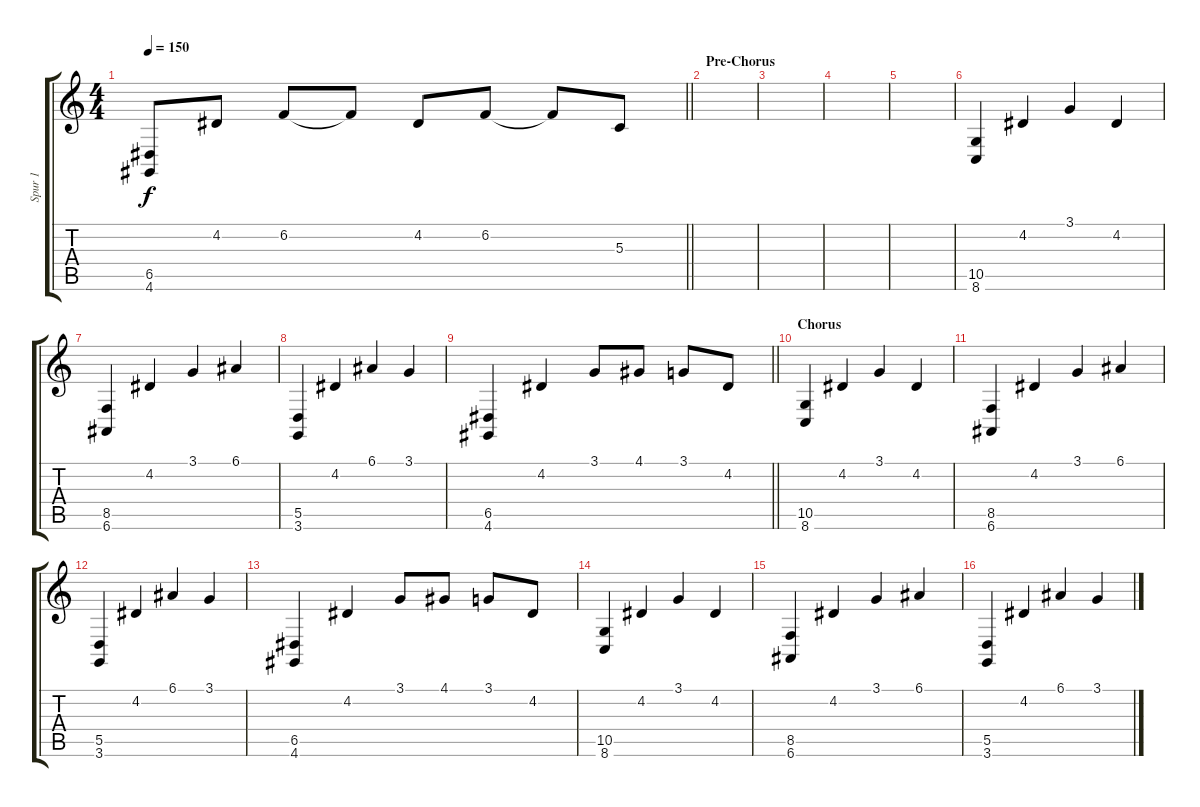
\track ("Spur 1" "Spur 1") {instrument acousticgrandpiano}
\staff {score tabs}
\tuning (E4 B3 G3 D3 A2 E2) {hide}
\ts (4 4)
\tempo 150
\clef g2
\barLineRight lightlight
\ks c
(6.5 4.6).8{dy f} 4.2.8 6.2.8 6.2{t}.8 4.2.8 6.2.8 6.2{t}.8 5.3.8 |
\section ("" "Pre-Chorus")
|
|
|
|
(10.5 8.6).4 4.2.4 3.1.4 4.2.4 |
(8.5 6.6).4 4.2.4 3.1.4 6.1.4 |
(5.5 3.6).4 4.2.4 6.1.4 3.1.4 |
\barLineRight lightlight
(6.5 4.6).4 4.2.4 3.1.8 4.1.8 3.1.8 4.2.8 |
\section ("" "Chorus")
(10.5 8.6).4 4.2.4 3.1.4 4.2.4 |
(8.5 6.6).4 4.2.4 3.1.4 6.1.4 |
(5.5 3.6).4 4.2.4 6.1.4 3.1.4 |
(6.5 4.6).4 4.2.4 3.1.8 4.1.8 3.1.8 4.2.8 |
(10.5 8.6).4 4.2.4 3.1.4 4.2.4 |
(8.5 6.6).4 4.2.4 3.1.4 6.1.4 |
(5.5 3.6).4 4.2.4 6.1.4 3.1.4
